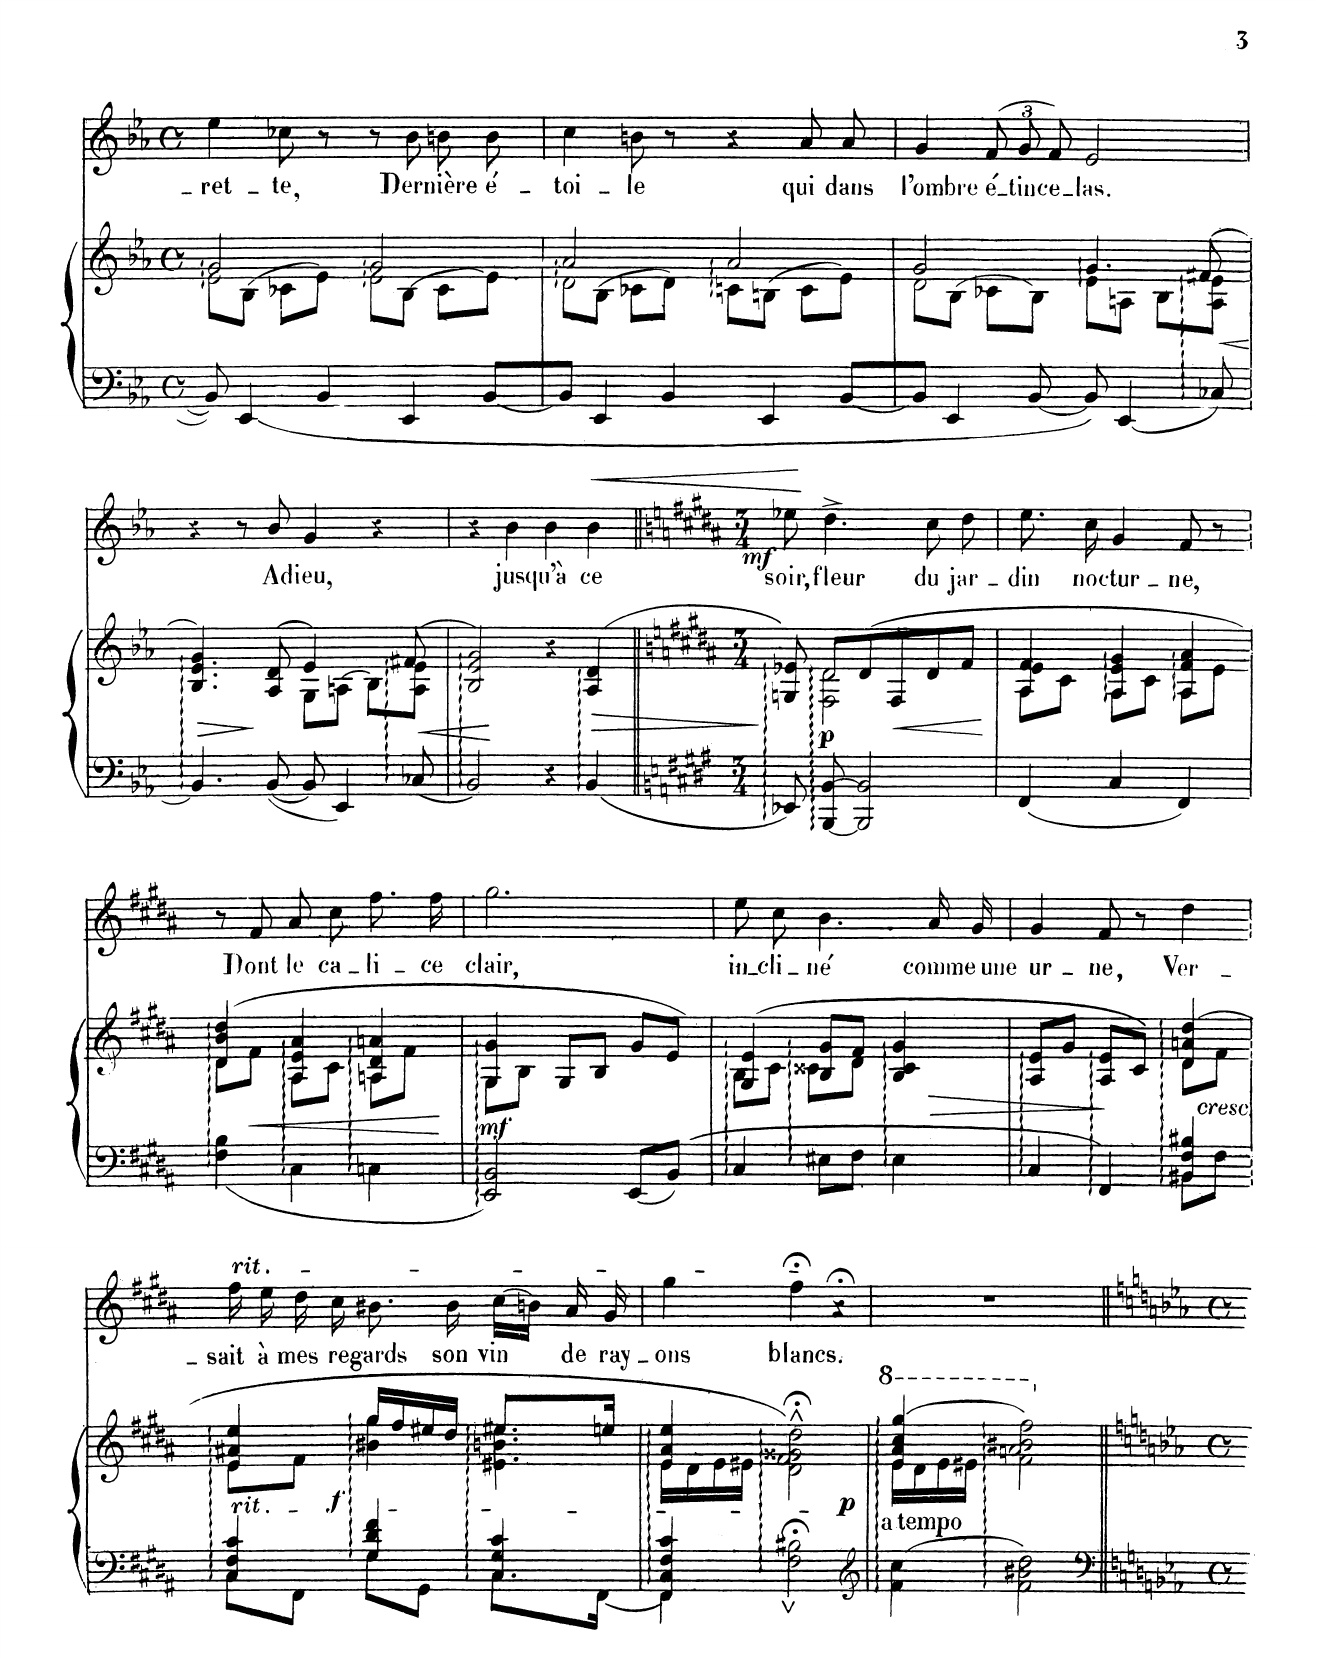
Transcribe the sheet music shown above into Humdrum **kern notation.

**kern	**kern	**dynam	**kern	**text	**dynam
*part2	*part2	*part2	*part1	*part1	*part1
*staff3	*staff2	*staff2/3	*staff1	*staff1	*staff1
*I"Piano	*	*	*I"Chant Voice	*	*
*I'Pno	*	*	*	*	*
*clefF4	*clefG2	*	*clefG2	*	*
*k[b-e-a-]	*k[b-e-a-]	*	*k[b-e-a-]	*	*
*M4/4	*M4/4	*	*M4/4	*	*
*met(c)	*met(c)	*	*met(c)	*	*
=34	=34	=34	=34	=34	=34
*	*^	*	*	*	*
!	!	!LO:N:head=open	!	!	!	!
8BB-/]	2e-/ 2g/	8e-\L	.	4ee-\	-- ret-	.
4EE-/	.	(>8B-\J	.	.	.	.
.	.	8c-X\L	.	8cc-X\	-te,	.
4BB-/	.	8e-\J)	.	8r	.	.
!	!	!LO:N:head=open	!	!	!	!
.	2e-/ 2g/	8e-\L	.	8r	.	.
4EE-/	.	(>8B-\J	.	8b-\	Der-	.
.	.	8c-\L	.	8bn\	-nière	.
[8BB-/L	.	8e-\J)	.	8b\	é-	.
=35	=35	=35	=35	=35	=35	=35
!	!	!LO:N:head=open	!	!	!	!
8BB-/J]	2d/ 2a-/	8d\L	.	4cc\	-toi-	.
4EE-/	.	(>8B-\J	.	.	.	.
.	.	8c-X\L	.	8bn\	-le	.
4BB-/	.	8d\J)	.	8r	.	.
.	2a-/	8cn\L	.	4r	.	.
4EE-/	.	(>8Bn\J	.	.	.	.
.	.	8c\L	.	8a-/	qui	.
[8BB-/L	.	8e-\J)	.	8a-/	dans	.
=36	=36	=36	=36	=36	=36	=36
!	!	!LO:N:head=open	!	!	!	!
8BB-/J]	2d/ 2g/	8d\L	.	4g/	l'ombre	.
4EE-/	.	(>8B-\J	.	.	.	.
.	.	8c-X\L	.	12f/	é-	.
.	.	.	.	12g/	-tin-	.
[8BB-/	.	8B-\J)	.	.	.	.
.	.	.	.	12f/	-ce-	.
8BB-/]	4.g/	8e-\L	.	2e-/	-las.	.
4EE-/	.	8An\J	.	.	.	.
.	.	8B-\L	.	.	.	.
8C-X/	(8f#X/	8A\ 8e-\J	.	.	.	.
=37	=37	=37	=37	=37	=37	=37
!	!	!	!LO:HP:b	!	!	!
4.BB-/	4.B-/ 4.e-/ 4.g/)	2ryy	>	4r	.	.
.	.	.	.	8r	.	.
[8BB-/	(8A-/ 8d/	.	]	8b-/	A-	.
8BB-/]	4.e-/)	8G\L	.	4g/	-dieu,	.
4EE-/	.	(>8An\J	.	.	.	.
.	.	8B-\L)	.	4r	.	.
!	!	!	!LO:HP:b	!	!	!
8C-X/	(8f#X/	8A\ 8e-\J	<	.	.	.
*	*v	*v	*	*	*	*
=38	=38	=38	=38	=38	=38
2BB-/	2B-/ 2e-/ 2g/)	.	4r	.	.
.	.	.	4b-\	jus-	.
4r	4r	[	4b-\	-qu'à	.
!	!	!LO:HP:b	!	!	!LO:HP:b
4BB-/	(>4A-/ 4d/	>	4b-\	ce	<
.	.	]	.	.	.
=39||	=39||	=39||	=39||	=39||	=39||
*k[f#c#g#d#a#]	*k[f#c#g#d#a#]	*	*k[f#c#g#d#a#]	*	*
*M3/4	*M3/4	*	*M3/4	*	*
*	*^	*	*	*	*
!	!	!	!	!	!	!LO:DY:b
8EE-X/	8Gn/ 8e-X/)	8ryy	.	8ee-X\	soir,	mf
!	!LO:N:head=open	!	!LO:DY:b	!	!	!
[8BBB/ [8BB/	8d#/L	2F#\ 2d#\	p	4.dd#^\	fleur	[
2BBB/] 2BB/]	(8d#/	.	.	.	.	.
!	!	!	!LO:HP:b	!	!	!
.	8F#/	.	<	.	.	.
.	8d#/	.	.	8cc#\	du	.
.	8f#/J	8r	.	8dd#\	jar-	.
*	*v	*v	*	*	*	*
.	.	[	.	.	.
=40	=40	=40	=40	=40	=40
*	*^	*	*	*	*
4FF#/	4A#/ 4e/ 4f#/	8A#\L	.	8.ee\	-din	.
.	.	8c#\J	.	.	.	.
.	.	.	.	16cc#\	noc-	.
4C#/	4A#/ 4e/ 4g#/	8A#\L	.	4g#/	-tur-	.
.	.	8c#\J	.	.	.	.
4FF#/	4A#/ 4f#/ 4a#/)	8A#\L	.	8f#/	-ne,	.
.	.	8e\J	.	8r	.	.
=41	=41	=41	=41	=41	=41	=41
4F#\ 4B\	(4d#/ 4b/ 4dd#/	8d#\L	.	8r	.	.
!	!	!	!LO:HP:b	!	!	!
.	.	8f#\J	<	8f#/	Dont	.
4C#\	4A#/ 4e/ 4a#/	8A#\L	.	8a#/	le	.
.	.	8c#\J	.	8cc#\	ca-	.
4Cn\	4An/ 4d#/ 4an/	8A\L	.	8.ff#\	-li-	.
.	.	8f#\J	.	.	.	.
.	.	.	.	16ff#\	-ce	.
=42	=42	=42	=42	=42	=42	=42
!	!	!	!LO:DY:b	!	!	!
2EE/ 2BB/	4G#/ 4b/	8G#\L	mf	2.gg#\	clair,	.
.	.	8B\J	.	.	.	.
.	8G#/L	2ryy	.	.	.	.
.	8B/J	.	.	.	.	.
8EE/L	8g#/L	.	.	.	.	.
8BB/J	8e/J)	.	.	.	.	.
=43	=43	=43	=43	=43	=43	=43
4C#/	(4G#/ 4e/	8B\L	.	8ee\	in-	.
.	.	8c#\J	.	8cc#\	-cli-	.
8E#X\L	8B/ 8g#/L	8c##X\L	.	4.b\	-né	.
8F#\J	8f#/J	8d#\J	.	.	.	.
4E#\	4B/ 4c##/ 4g#/	4ryy	.	.	.	.
.	.	.	.	16a#/	comme	.
.	.	.	.	16g#/	une	.
=44	=44	=44	=44	=44	=44	=44
*^	*	*	*	*	*	*
4C#/	2ryy	8A#/ 8e/L	2ryy	.	4g#/	ur-	.
.	.	8g#/J	.	.	.	.	.
4FF#/	.	8A#/ 8e/L	.	[	8f#/	-ne,	.
.	.	8c#/J)	.	.	8r	.	.
!	!	!LO:TX:b:i:t=cresc.	!	!	!	!	!
4BB#X/ 4F#/ 4B#X/	8BB#\L	(4d#/ 4an/ 4dd#/	8d#\L	.	4dd#\	Ver-	.
.	8F#\J	.	8f#\J	.	.	.	.
=45	=45	=45	=45	=45	=45	=45	=45
!	!	!	!	!	!LO:TX:a:t=rit.	!	!
!	!	!LO:TX:b:t=rit.	!	!	!	!	!
4C#/ 4F#/ 4c#/	8C#\L	4e/ 4a#X/ 4ee/	8e\L	.	16ff#\	-- sait	.
.	.	.	.	.	16ee\	à	.
.	8FF#\J	.	8f#\J	.	16dd#\	mes	.
.	.	.	.	.	16cc#\	re-	.
!	!	!	!	!LO:DY:b	!	!	!
4G#/ 4d#/ 4f#/	8G#\L	16gg#/LL	4b#X\ 4gg#\	f	8.b#X\	-gards	.
.	.	16ff#/	.	.	.	.	.
.	8GG#\J	16ee#X/	.	.	.	.	.
.	.	16dd#/JJ	.	.	16b#\	son	.
4C#/ 4G#/ 4c#/	8.C#\L	8.ee#X/L	4e#X\ 4bn\ 4ee#X\	.	(16cc#\LL	vin	.
.	.	.	.	.	16bn\JJ)	.	.
.	.	.	.	.	16a#/	de	.
.	[16FF#\Jk	16een/Jk	.	.	16g#/	ray-	.
=46	=46	=46	=46	=46	=46	=46	=46
4FF#/ 4C#/ 4F#/ 4c#/	4FF#\]	4e/ 4b/ 4ee/	16e\LL	.	4gg#\	-ons	.
.	.	.	16d#\	.	.	.	.
.	.	.	16e\	.	.	.	.
.	.	.	16e#X\JJ	.	.	.	.
!	!	!	!	!LO:DY:b	!	!	!
2F#\;<^^ 2B#X\;<^^	2ryy	2d#\;<^^ 2f#\;<^^ 2g##X\;<^^ 2dd#\;<^^)	2ryy	p	4ff#;<\	blancs.	.
.	.	.	.	.	4r;<	.	.
*v	*v	*	*	*	*	*	*
=47	=47	=47	=47	=47	=47	=47
*clefG2	*	*	*	*	*	*
*	*8va	*	*	*	*	*
!	!LO:TX:b:B:t=a tempo	!	!	!	!	!
4f#\ 4cc#\	(4ee/ 4aa#/ 4ccc#/ 4ggg#/	16ee\LL	.	2.r	.	.
.	.	16dd#\	.	.	.	.
.	.	16ee\	.	.	.	.
.	.	16ee#X\JJ	.	.	.	.
2f#\ 2b#X\ 2dd#\	2ff#\ 2aan\ 2bb#X\ 2fff#\)	2ryy	.	.	.	.
*	*X8va	*	*	*	*	*
*	*v	*v	*	*	*	*
=||	=||	=||	=||	=||	=||
*-	*-	*-	*-	*-	*-
